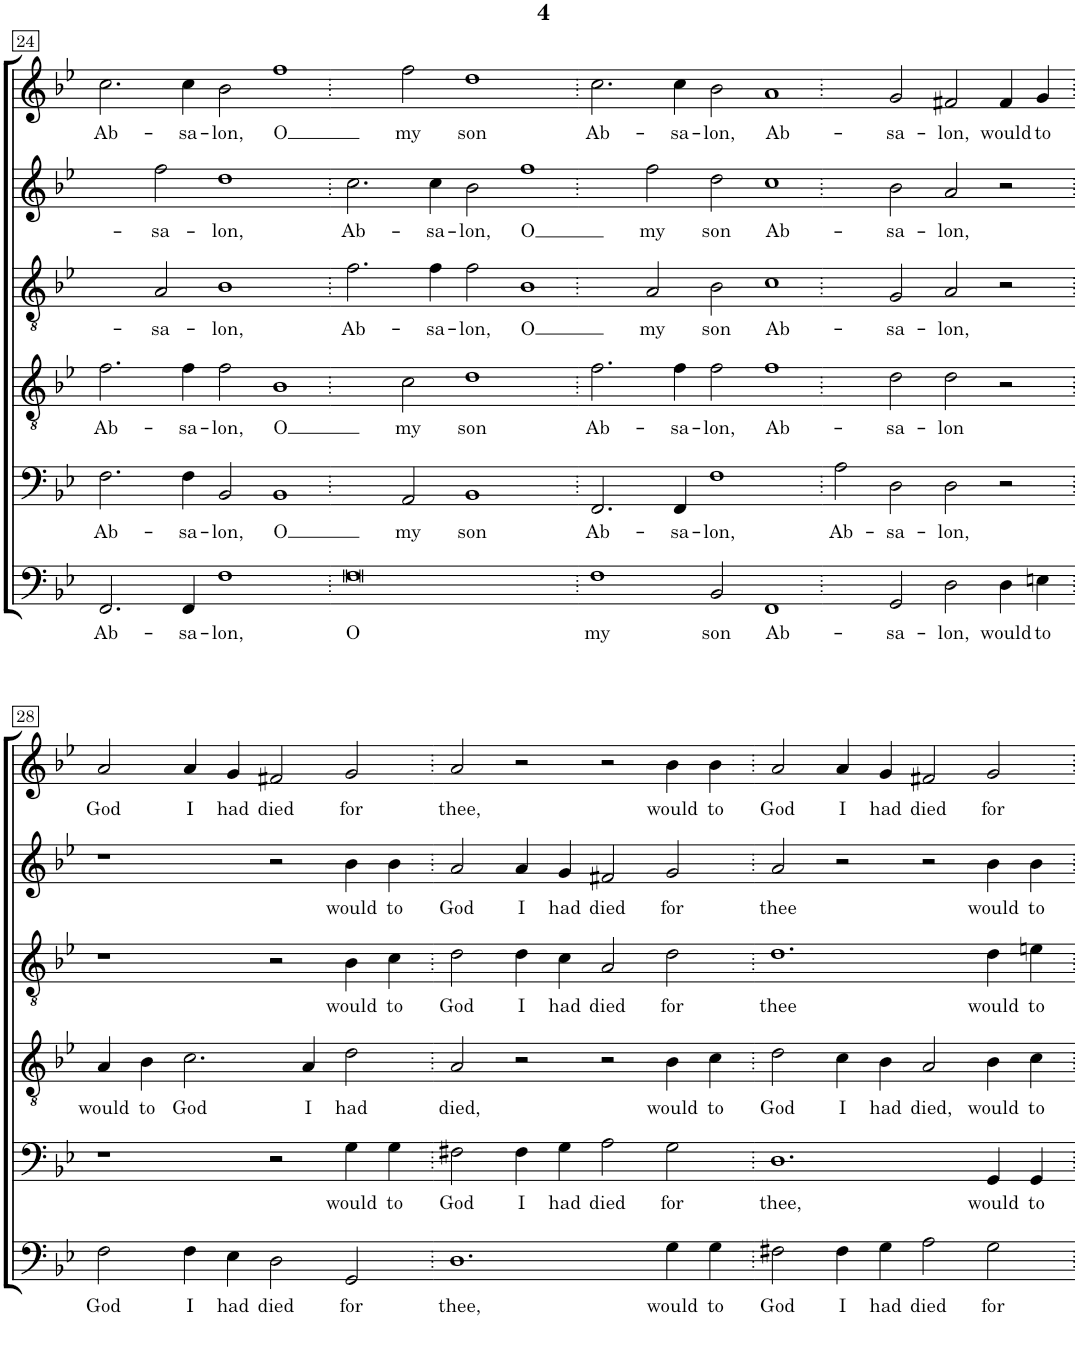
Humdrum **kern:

**kern	**text	**kern	**text	**kern	**text	**kern	**text	**kern	**text	**kern	**text
*part6	*part6	*part5	*part5	*part4	*part4	*part3	*part3	*part2	*part2	*part1	*part1
*staff6	*staff6	*staff5	*staff5	*staff4	*staff4	*staff3	*staff3	*staff2	*staff2	*staff1	*staff1
*I"Bassus II	*	*I"Bassus I	*	*I"Tenor	*	*I"Altus	*	*I"Superius II	*	*I"Superius I	*
!!LO:PB:g=z
*clefF4	*	*clefF4	*	*clefGv2	*	*clefGv2	*	*clefG2	*	*clefG2	*
*k[b-e-]	*	*k[b-e-]	*	*k[b-e-]	*	*k[b-e-]	*	*k[b-e-]	*	*k[b-e-]	*
*B-:	*	*B-:	*	*B-:	*	*B-:	*	*B-:	*	*B-:	*
*M4/2	*	*M4/2	*	*M4/2	*	*M4/2	*	*M4/2	*	*M4/2	*
=24	=24	=24	=24	=24	=24	=24	=24	=24	=24	=24	=24
!	!LO:LY:b	!	!LO:LY:b	!	!LO:LY:b	!	!	!	!	!	!LO:LY:b
2.FF/	Ab-	2.F\	Ab-	2.f\	Ab-	2B-\]	.	2ff\]	.	2.cc\	Ab-
!	!	!	!	!	!	!	!LO:LY:b	!	!LO:LY:b	!	!
.	.	.	.	.	.	2A/	-sa-	2ff\	-sa-	.	.
!	!LO:LY:b	!	!LO:LY:b	!	!LO:LY:b	!	!	!	!	!	!LO:LY:b
4FF/	-sa-	4F\	-sa-	4f\	-sa-	.	.	.	.	4cc\	-sa-
!	!LO:LY:b	!	!LO:LY:b	!	!LO:LY:b	!	!LO:LY:b	!	!LO:LY:b	!	!LO:LY:b
1F	-lon,	2BB-/	-lon,	2f\	-lon,	1B-	-lon,	1dd	-lon,	2b-\	-lon,
!	!	!	!LO:LY:b	!	!LO:LY:b	!	!	!	!	!	!LO:LY:b
.	.	[2BB-	O	[2B-	O	.	.	.	.	[2ff	O
=25.	=25.	=25.	=25.	=25.	=25.	=25.	=25.	=25.	=25.	=25.	=25.
!	!LO:LY:b	!	!	!	!	!	!LO:LY:b	!	!LO:LY:b	!	!
0F	O	2BB-/]	.	2B-\]	.	2.f\	Ab-	2.cc\	Ab-	2ff\]	.
!	!	!	!LO:LY:b	!	!LO:LY:b	!	!	!	!	!	!LO:LY:b
.	.	2AA/	my	2c\	my	.	.	.	.	2ff\	my
!	!	!	!	!	!	!	!LO:LY:b	!	!LO:LY:b	!	!
.	.	.	.	.	.	4f\	-sa-	4cc\	-sa-	.	.
!	!	!	!LO:LY:b	!	!LO:LY:b	!	!LO:LY:b	!	!LO:LY:b	!	!LO:LY:b
.	.	1BB-	son	1d	son	2f\	-lon,	2b-\	-lon,	1dd	son
!	!	!	!	!	!	!	!LO:LY:b	!	!LO:LY:b	!	!
.	.	.	.	.	.	[2B-	O	[2ff	O	.	.
=26.	=26.	=26.	=26.	=26.	=26.	=26.	=26.	=26.	=26.	=26.	=26.
!	!LO:LY:b	!	!LO:LY:b	!	!LO:LY:b	!	!	!	!	!	!LO:LY:b
1F	my	2.FF/	Ab-	2.f\	Ab-	2B-\]	.	2ff\]	.	2.cc\	Ab-
!	!	!	!	!	!	!	!LO:LY:b	!	!LO:LY:b	!	!
.	.	.	.	.	.	2A/	my	2ff\	my	.	.
!	!	!	!LO:LY:b	!	!LO:LY:b	!	!	!	!	!	!LO:LY:b
.	.	4FF/	-sa-	4f\	-sa-	.	.	.	.	4cc\	-sa-
!	!LO:LY:b	!	!LO:LY:b	!	!LO:LY:b	!	!LO:LY:b	!	!LO:LY:b	!	!LO:LY:b
2BB-/	son	1F	-lon,	2f\	-lon,	2B-\	son	2dd\	son	2b-\	-lon,
!	!LO:LY:b	!	!	!	!LO:LY:b	!	!LO:LY:b	!	!LO:LY:b	!	!LO:LY:b
[2FF	Ab-	.	.	[2f	Ab-	[2c	Ab-	[2cc	Ab-	[2a	Ab-
=27.	=27.	=27.	=27.	=27.	=27.	=27.	=27.	=27.	=27.	=27.	=27.
!	!	!	!LO:LY:b	!	!	!	!	!	!	!	!
2FF/]	.	2A\	Ab-	2f\]	.	2c\]	.	2cc\]	.	2a/]	.
!	!LO:LY:b	!	!LO:LY:b	!	!LO:LY:b	!	!LO:LY:b	!	!LO:LY:b	!	!LO:LY:b
2GG/	-sa-	2D\	-sa-	2d\	-sa-	2G/	-sa-	2b-\	-sa-	2g/	-sa-
!	!LO:LY:b	!	!LO:LY:b	!	!LO:LY:b	!	!LO:LY:b	!	!LO:LY:b	!	!LO:LY:b
2D\	-lon,	2D\	-lon,	2d\	-lon	2A/	-lon,	2a/	-lon,	2f#X/	-lon,
!	!LO:LY:b	!	!	!	!	!	!	!	!	!	!LO:LY:b
4D\	would	2r	.	2r	.	2r	.	2r	.	4f#/	would
!	!LO:LY:b	!	!	!	!	!	!	!	!	!	!LO:LY:b
4En\	to	.	.	.	.	.	.	.	.	4g/	to
!!LO:LB:g=z
=28.	=28.	=28.	=28.	=28.	=28.	=28.	=28.	=28.	=28.	=28.	=28.
!	!LO:LY:b	!	!	!	!LO:LY:b	!	!	!	!	!	!LO:LY:b
2F\	God	1r	.	4A/	would	1r	.	1r	.	2a/	God
!	!	!	!	!	!LO:LY:b	!	!	!	!	!	!
.	.	.	.	4B-\	to	.	.	.	.	.	.
!	!LO:LY:b	!	!	!	!LO:LY:b	!	!	!	!	!	!LO:LY:b
4F\	I	.	.	2.c\	God	.	.	.	.	4a/	I
!	!LO:LY:b	!	!	!	!	!	!	!	!	!	!LO:LY:b
4E-\	had	.	.	.	.	.	.	.	.	4g/	had
!	!LO:LY:b	!	!	!	!	!	!	!	!	!	!LO:LY:b
2D\	died	2r	.	.	.	2r	.	2r	.	2f#X/	died
!	!	!	!	!	!LO:LY:b	!	!	!	!	!	!
.	.	.	.	4A/	I	.	.	.	.	.	.
!	!LO:LY:b	!	!LO:LY:b	!	!LO:LY:b	!	!LO:LY:b	!	!LO:LY:b	!	!LO:LY:b
2GG/	for	4G\	would	2d\	had	4B-\	would	4b-\	would	2g/	for
!	!	!	!LO:LY:b	!	!	!	!LO:LY:b	!	!LO:LY:b	!	!
.	.	4G\	to	.	.	4c\	to	4b-\	to	.	.
=29.	=29.	=29.	=29.	=29.	=29.	=29.	=29.	=29.	=29.	=29.	=29.
!	!LO:LY:b	!	!LO:LY:b	!	!LO:LY:b	!	!LO:LY:b	!	!LO:LY:b	!	!LO:LY:b
1.D	thee,	2F#X\	God	2A/	died,	2d\	God	2a/	God	2a/	thee,
!	!	!	!LO:LY:b	!	!	!	!LO:LY:b	!	!LO:LY:b	!	!
.	.	4F#\	I	2r	.	4d\	I	4a/	I	2r	.
!	!	!	!LO:LY:b	!	!	!	!LO:LY:b	!	!LO:LY:b	!	!
.	.	4G\	had	.	.	4c\	had	4g/	had	.	.
!	!	!	!LO:LY:b	!	!	!	!LO:LY:b	!	!LO:LY:b	!	!
.	.	2A\	died	2r	.	2A/	died	2f#X/	died	2r	.
!	!LO:LY:b	!	!LO:LY:b	!	!LO:LY:b	!	!LO:LY:b	!	!LO:LY:b	!	!LO:LY:b
4G\	would	2G\	for	4B-\	would	2d\	for	2g/	for	4b-\	would
!	!LO:LY:b	!	!	!	!LO:LY:b	!	!	!	!	!	!LO:LY:b
4G\	to	.	.	4c\	to	.	.	.	.	4b-\	to
=30.	=30.	=30.	=30.	=30.	=30.	=30.	=30.	=30.	=30.	=30.	=30.
!	!LO:LY:b	!	!LO:LY:b	!	!LO:LY:b	!	!LO:LY:b	!	!LO:LY:b	!	!LO:LY:b
2F#X\	God	1.D	thee,	2d\	God	1.d	thee	2a/	thee	2a/	God
!	!LO:LY:b	!	!	!	!LO:LY:b	!	!	!	!	!	!LO:LY:b
4F#\	I	.	.	4c\	I	.	.	2r	.	4a/	I
!	!LO:LY:b	!	!	!	!LO:LY:b	!	!	!	!	!	!LO:LY:b
4G\	had	.	.	4B-\	had	.	.	.	.	4g/	had
!	!LO:LY:b	!	!	!	!LO:LY:b	!	!	!	!	!	!LO:LY:b
2A\	died	.	.	2A/	died,	.	.	2r	.	2f#X/	died
!	!LO:LY:b	!	!LO:LY:b	!	!LO:LY:b	!	!LO:LY:b	!	!LO:LY:b	!	!LO:LY:b
2G\	for	4GG/	would	4B-\	would	4d\	would	4b-\	would	2g/	for
!	!	!	!LO:LY:b	!	!LO:LY:b	!	!LO:LY:b	!	!LO:LY:b	!	!
.	.	4GG/	to	4c\	to	4en\	to	4b-\	to	.	.
=.	=.	=.	=.	=.	=.	=.	=.	=.	=.	=.	=.
*-	*-	*-	*-	*-	*-	*-	*-	*-	*-	*-	*-
